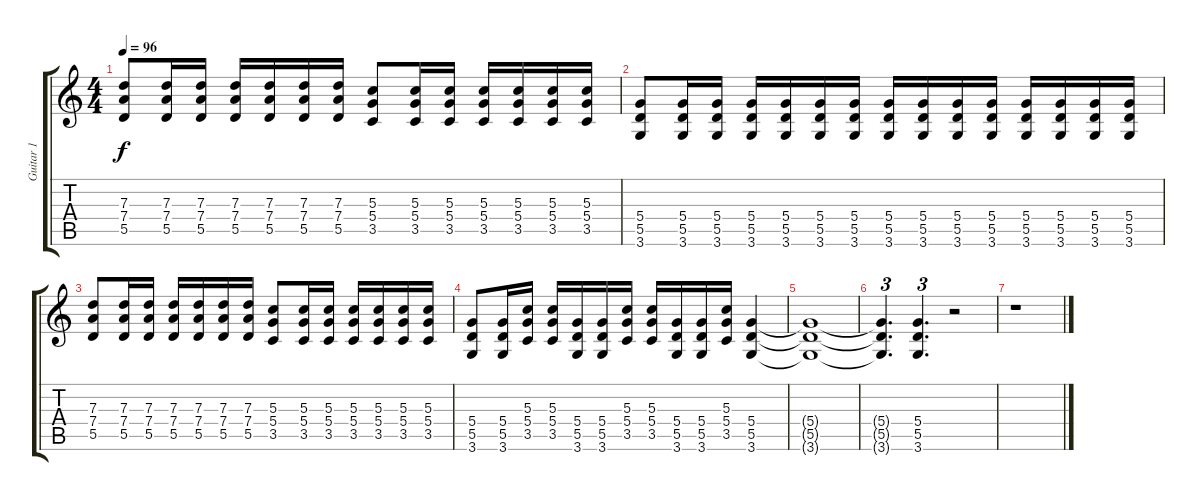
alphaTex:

\track ("Guitar 1" "Guitar 1") {instrument distortionguitar}
\staff {score tabs}
\tuning (E4 B3 G3 D3 A2 E2) {hide}
\ts (4 4)
\tempo 96
\clef g2
\ks c
(7.3 7.4 5.5).8{dy f} (7.3 7.4 5.5).16 (7.3 7.4 5.5).16 (7.3 7.4 5.5).16 (7.3 7.4 5.5).16 (7.3 7.4 5.5).16 (7.3 7.4 5.5).16 (5.3 5.4 3.5).8 (5.3 5.4 3.5).16 (5.3 5.4 3.5).16 (5.3 5.4 3.5).16 (5.3 5.4 3.5).16 (5.3 5.4 3.5).16 (5.3 5.4 3.5).16 |
(5.4 5.5 3.6).8 (5.4 5.5 3.6).16 (5.4 5.5 3.6).16 (5.4 5.5 3.6).16 (5.4 5.5 3.6).16 (5.4 5.5 3.6).16 (5.4 5.5 3.6).16 (5.4 5.5 3.6).16 (5.4 5.5 3.6).16 (5.4 5.5 3.6).16 (5.4 5.5 3.6).16 (5.4 5.5 3.6).16 (5.4 5.5 3.6).16 (5.4 5.5 3.6).16 (5.4 5.5 3.6).16 |
(7.3 7.4 5.5).8 (7.3 7.4 5.5).16 (7.3 7.4 5.5).16 (7.3 7.4 5.5).16 (7.3 7.4 5.5).16 (7.3 7.4 5.5).16 (7.3 7.4 5.5).16 (5.3 5.4 3.5).8 (5.3 5.4 3.5).16 (5.3 5.4 3.5).16 (5.3 5.4 3.5).16 (5.3 5.4 3.5).16 (5.3 5.4 3.5).16 (5.3 5.4 3.5).16 |
(5.4 5.5 3.6).8 (5.4 5.5 3.6).16 (5.3 5.4 3.5).16 (5.3 5.4 3.5).16 (5.4 5.5 3.6).16 (5.4 5.5 3.6).16 (5.3 5.4 3.5).16 (5.3 5.4 3.5).16 (5.4 5.5 3.6).16 (5.4 5.5 3.6).16 (5.3 5.4 3.5).16 (5.4 5.5 3.6).4 |
(5.4{t} 5.5{t} 3.6{t}).1 |
(5.4{t} 5.5{t} 3.6{t}).4{d tu (3 2)} (5.4 5.5 3.6).4{d tu (3 2)} r.2 |
r.1
